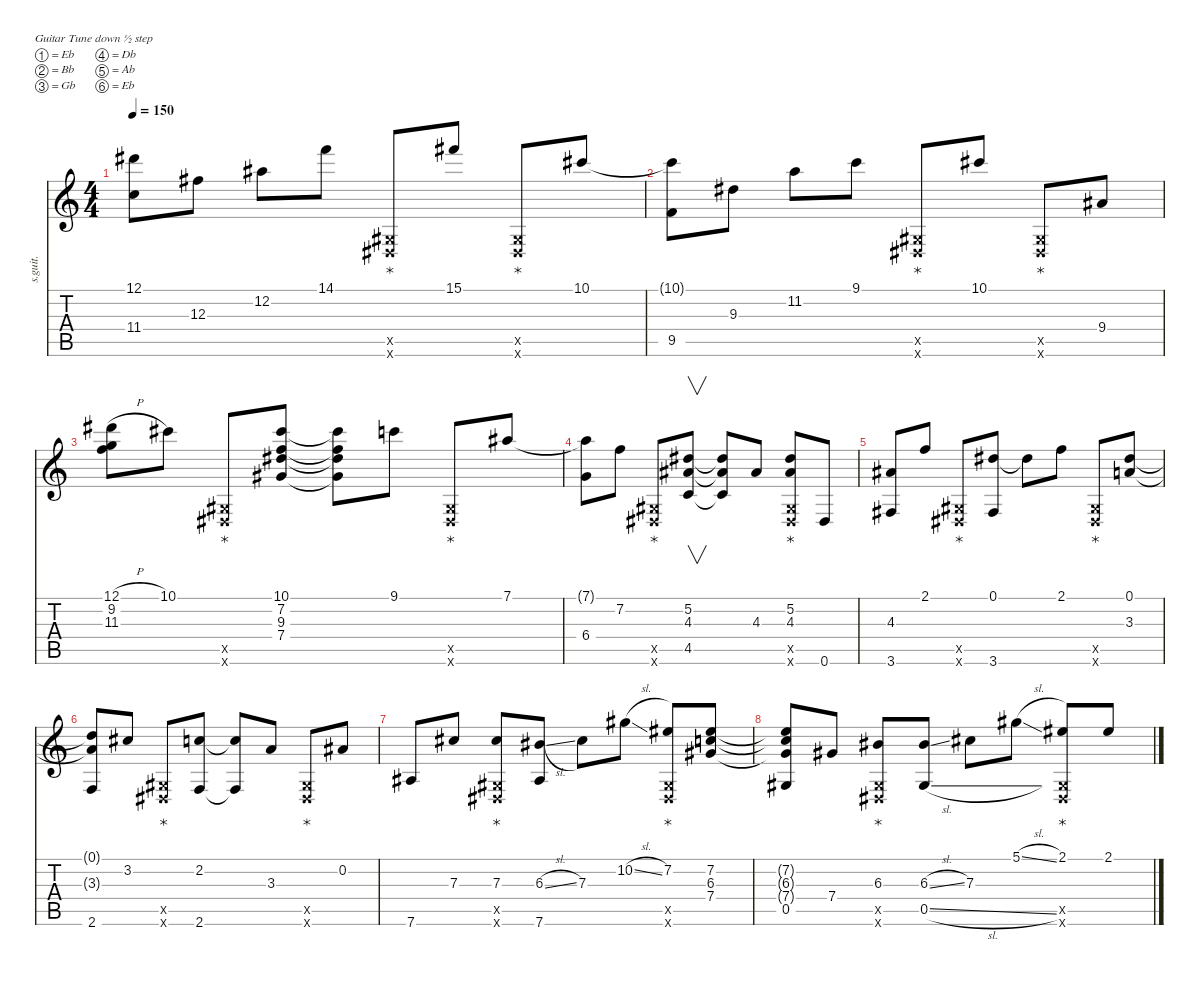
\defaultSystemsLayout 4
\hideDynamics
\bracketExtendMode nobrackets
\track ("Steel Guitar" "s.guit.") {multiBarRest instrument acousticguitarsteel}
\staff {score tabs}
\tuning (Eb4 Bb3 Gb3 Db3 Ab2 Eb2)
\ts (4 4)
\tempo 150
\clef g2
\ks c
(12.1{t acc #} 11.4).8{dy mf beam Down} 12.3{acc #}.8{beam Down} 12.2{acc #}.8{beam Down} 14.1.8{beam Down} (0.5{x acc #} 0.6{x acc #}).8{glpt beam Up} 15.1{acc #}.8{beam Up} (0.5{x acc #} 0.6{x acc #}).8{glpt beam Up} 10.1{acc #}.8{beam Up} |
(10.1{t acc #} 9.5).8{beam Down} 9.3{acc #}.8{beam Down} 11.2.8{beam Down} 9.1.8{beam Down} (0.5{x acc #} 0.6{x acc #}).8{glpt beam Up} 10.1{acc #}.8{beam Up} (0.5{x acc #} 0.6{x acc #}).8{glpt beam Up} 9.4{acc #}.8{beam Up} |
(12.1{h acc #} 9.2 11.3).8{beam Down} 10.1{acc #}.8{beam Down} (0.5{x acc #} 0.6{x acc #}).8{glpt beam Up} (10.1{acc #} 7.2 9.3{acc #} 7.4{acc #}).8{beam Up} (10.1{t acc #} 7.2{t} 9.3{t acc #} 7.4{t acc #}).8{beam Down} 9.1.8{beam Down} (0.5{x acc #} 0.6{x acc #}).8{glpt beam Up} 7.1{acc #}.8{beam Up} |
(7.1{t acc #} 6.4).8{beam Down} 7.2.8{beam Down} (0.5{x acc #} 0.6{x acc #}).8{glpt beam Up} (5.2{acc #} 4.3{acc #} 4.5).8{v beam Up} (5.2{t acc #} 4.3{t acc #} 4.5{t}).8{beam Up} 4.3{acc #}.8{beam Up} (0.5{x acc #} 0.6{x acc #} 4.3{acc #} 5.2{acc #}).8{glpt beam Up} 0.6{acc #}.8{beam Up} |
(4.3{acc #} 3.6{acc #}).8{beam Up} 2.1.8{beam Up} (0.5{x acc #} 0.6{x acc #}).8{glpt beam Up} (3.6{acc #} 0.1{acc #}).8{beam Up} 0.1{t acc #}.8{beam Down} 2.1.8{beam Down} (0.5{x acc #} 0.6{x acc #}).8{glpt beam Up} (0.1{acc #} 3.3).8{beam Up} |
(0.1{t acc #} 2.6 3.3{t}).8{beam Up} 3.2{acc #}.8{beam Up} (0.5{x acc #} 0.6{x acc #}).8{glpt beam Up} (2.2 2.6).8{beam Up} (2.2{t} 2.6{t}).8{beam Up} 3.3.8{beam Up} (0.5{x acc #} 0.6{x acc #}).8{glpt beam Up} 0.2{acc #}.8{beam Up} |
7.6{acc #}.8{beam Up} 7.3{acc #}.8{beam Up} (7.3{acc #} 0.5{x acc #} 0.6{x acc #}).8{glpt beam Up} (6.3{sl acc #} 7.6{acc #}).8{beam Up} 7.3{acc #}.8{beam Down} 10.2{sl acc #}.8{beam Down} (7.2{acc #} 0.5{x acc #} 0.6{x acc #}).8{glpt beam Up} (7.2{acc #} 6.3 7.4{acc #}).8{beam Up} |
(7.2{t acc #} 6.3{t} 7.4{t acc #} 0.5{acc #}).8{beam Up} 7.4{acc #}.8{beam Up} (6.3{acc #} 0.5{x acc #} 0.6{x acc #}).8{glpt beam Up} (6.3{sl acc #} 0.5{sl acc #}).8{beam Up} 7.3{acc #}.8{beam Down} 5.1{sl acc #}.8{beam Down} (2.1{acc #} 0.5{x acc #} 0.6{x acc #}).8{glpt beam Up} 2.1{acc #}.8{beam Up}
